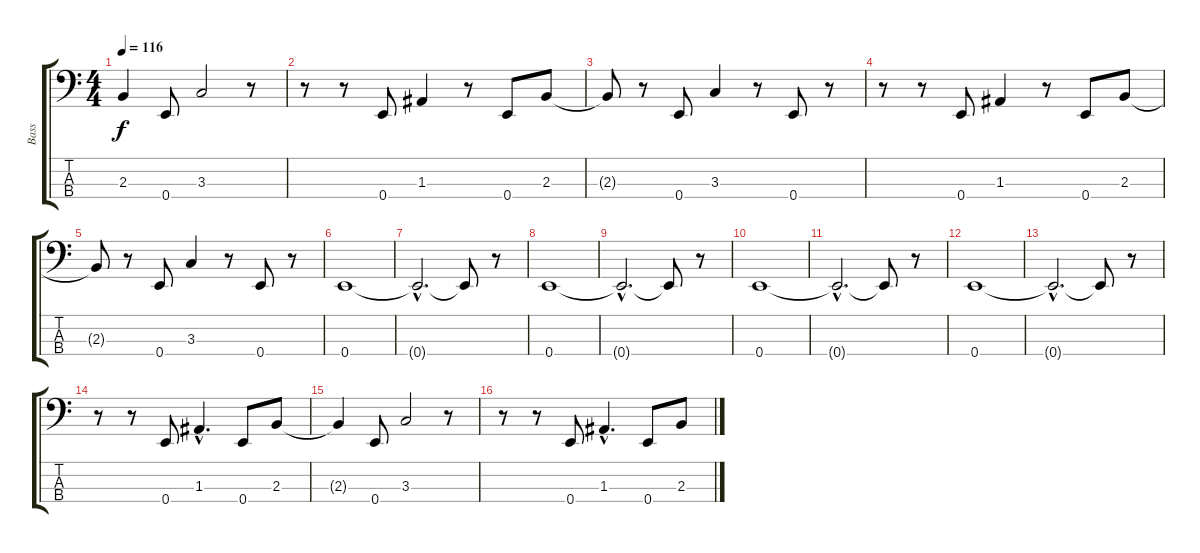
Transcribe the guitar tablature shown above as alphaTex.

\track ("Bass" "Bass") {instrument electricbassfinger}
\staff {score tabs}
\tuning (G2 D2 A1 E1) {hide}
\ts (4 4)
\tempo 116
\clef f4
\ks c
2.3{t}.4{dy f} 0.4.8 3.3.2 r.8 |
r.8 r.8 0.4.8 1.3.4 r.8 0.4.8 2.3.8 |
2.3{t}.8 r.8 0.4.8 3.3.4 r.8 0.4.8 r.8 |
r.8 r.8 0.4.8 1.3.4 r.8 0.4.8 2.3.8 |
2.3{t}.8 r.8 0.4.8 3.3.4 r.8 0.4.8 r.8 |
0.4.1 |
0.4{hac t}.2{d} 0.4{t}.8 r.8 |
0.4.1 |
0.4{hac t}.2{d} 0.4{t}.8 r.8 |
0.4.1 |
0.4{hac t}.2{d} 0.4{t}.8 r.8 |
0.4.1 |
0.4{hac t}.2{d} 0.4{t}.8 r.8 |
r.8 r.8 0.4.8 1.3{hac}.4{d} 0.4.8 2.3.8 |
2.3{t}.4 0.4.8 3.3.2 r.8 |
r.8 r.8 0.4.8 1.3{hac}.4{d} 0.4.8 2.3.8
